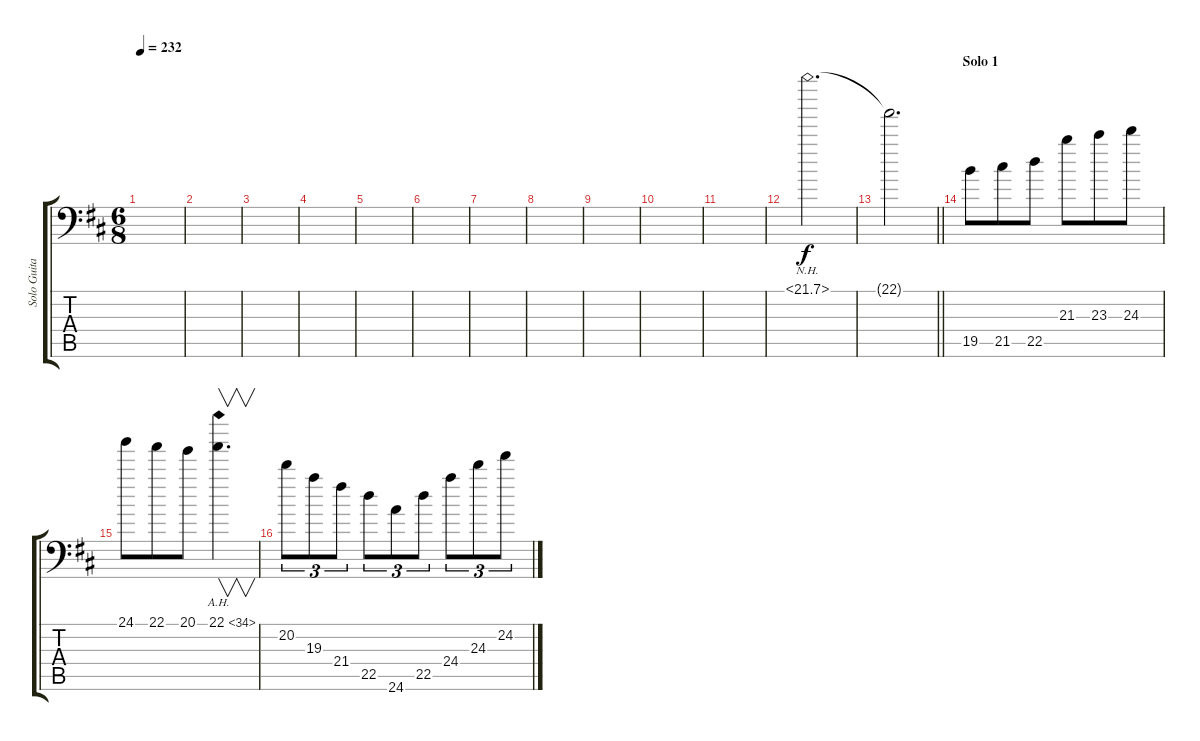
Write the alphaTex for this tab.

\track ("Solo Guitar" "Solo Guita") {instrument distortionguitar}
\staff {score tabs}
\tuning (B3 Gb3 D3 A2 E2 A1) {hide}
\ts (6 8)
\tempo 232
\clef f4
\ks bminor
|
|
|
|
|
|
|
|
|
|
|
22.1{nh}.2{d volume 16} |
\barLineRight lightlight
22.1{t}.2{d} |
\section ("" "Solo 1")
19.5.8 21.5.8 22.5.8 21.3.8 23.3.8 24.3.8 |
24.1.8 22.1.8 20.1.8 22.1{ah 12}.4{v d} |
20.2.8{tu (3 2)} 19.3.8{tu (3 2)} 21.4.8{tu (3 2)} 22.5.8{tu (3 2)} 24.6.8{tu (3 2)} 22.5.8{tu (3 2)} 24.4.8{tu (3 2)} 24.3.8{tu (3 2)} 24.2.8{tu (3 2)}
